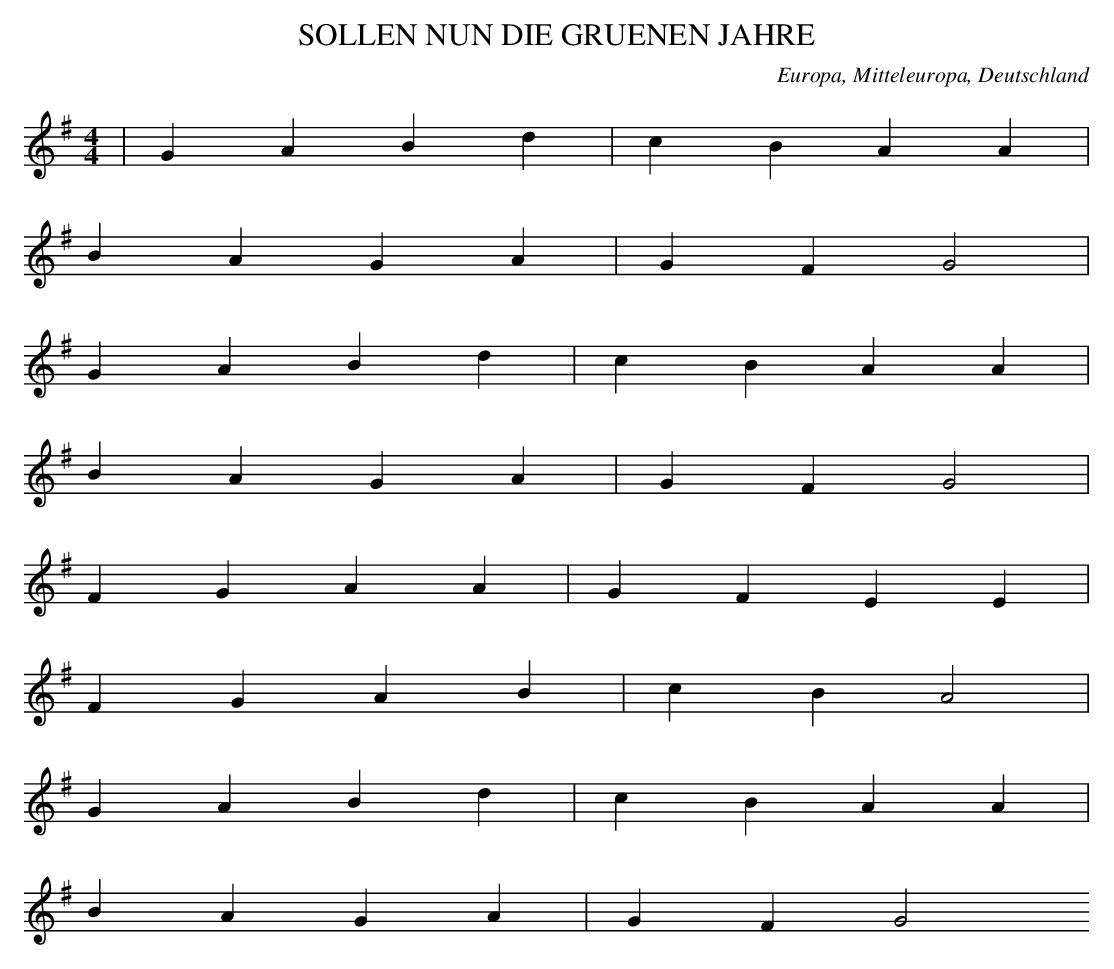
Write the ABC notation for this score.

X:1
T: SOLLEN NUN DIE GRUENEN JAHRE
O: Europa, Mitteleuropa, Deutschland
M: 4/4
L: 1/4
K: G
 | GABd | cBAA |
BAGA | GFG2 |
GABd | cBAA |
BAGA | GFG2 |
FGAA | GFEE |
FGAB | cBA2 |
GABd | cBAA |
BAGA | GFG2
